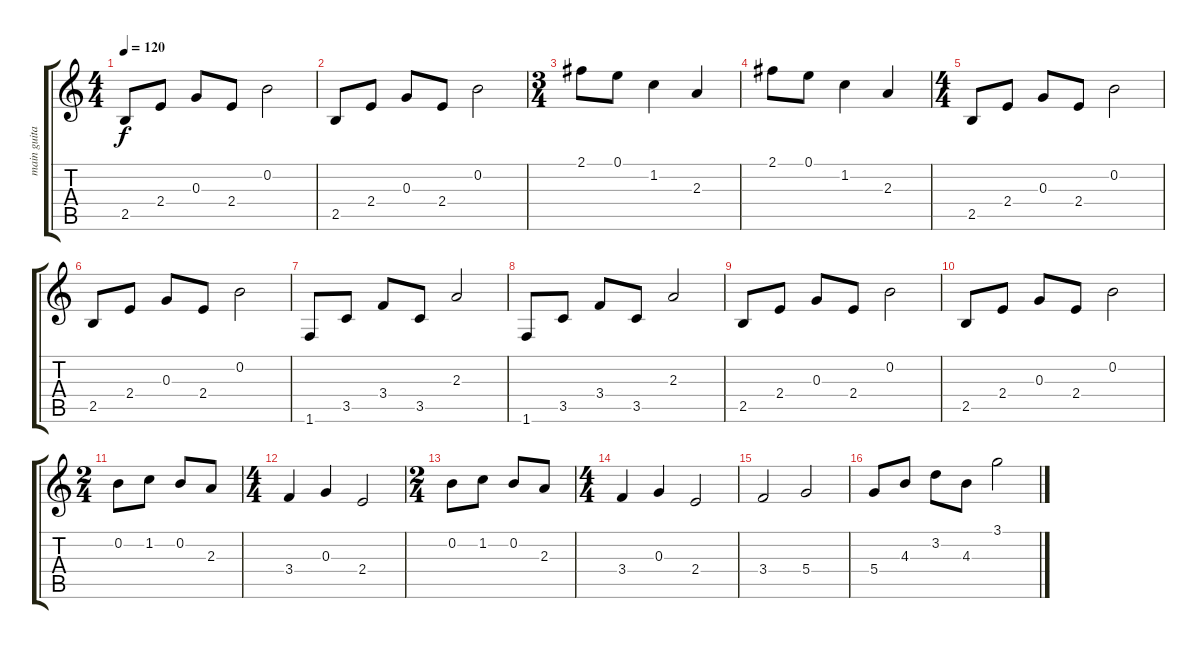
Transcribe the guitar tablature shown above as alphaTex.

\track ("main guitar" "main guita") {instrument electricguitarjazz}
\staff {score tabs}
\tuning (E4 B3 G3 D3 A2 E2) {hide}
\ts (4 4)
\tempo 120
\clef g2
\ks c
2.5.8{dy f instrument electricguitarjazz} 2.4.8 0.3.8 2.4.8 0.2.2 |
2.5.8 2.4.8 0.3.8 2.4.8 0.2.2 |
\ts (3 4)
2.1.8 0.1.8 1.2.4 2.3.4 |
2.1.8 0.1.8 1.2.4 2.3.4 |
\ts (4 4)
2.5.8 2.4.8 0.3.8 2.4.8 0.2.2 |
2.5.8 2.4.8 0.3.8 2.4.8 0.2.2 |
1.6.8 3.5.8 3.4.8 3.5.8 2.3.2 |
1.6.8 3.5.8 3.4.8 3.5.8 2.3.2 |
2.5.8 2.4.8 0.3.8 2.4.8 0.2.2 |
2.5.8 2.4.8 0.3.8 2.4.8 0.2.2 |
\ts (2 4)
0.2.8 1.2.8 0.2.8 2.3.8 |
\ts (4 4)
3.4.4 0.3.4 2.4.2 |
\ts (2 4)
0.2.8 1.2.8 0.2.8 2.3.8 |
\ts (4 4)
3.4.4 0.3.4 2.4.2 |
3.4.2 5.4.2 |
5.4.8 4.3.8 3.2.8 4.3.8 3.1.2
